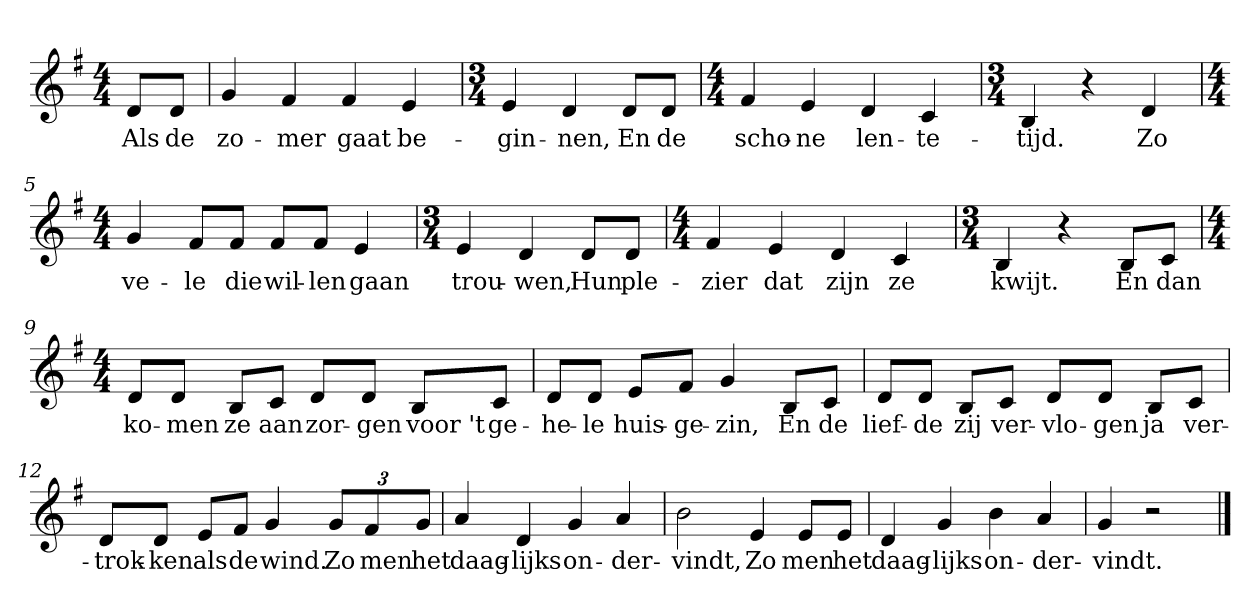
**kern	**text
*part1	*part1
*staff1	*staff1
*clefG2	*
*k[f#]	*
*G:	*
*M4/4	*
*MM120	*
=	=
8d/L	Als
8d/J	de
=1	=1
4g	zo-
4f#	-mer
4f#	gaat
4e	be-
=2	=2
*M3/4	*
4e	-gin-
4d	-nen,
8d/L	En
8d/J	de
=3	=3
*M4/4	*
4f#	scho-
4e	-ne
4d	len-
4c	-te-
=4	=4
*M3/4	*
4B	-tijd.
4r	.
4d	Zo
=5	=5
*M4/4	*
4g	ve-
8f#/L	-le
8f#/J	die
8f#/L	wil-
8f#/J	-len
4e	gaan
=6	=6
*M3/4	*
4e	trou-
4d	-wen,
8d/L	Hun
8d/J	ple-
=7	=7
*M4/4	*
4f#	-zier
4e	dat
4d	zijn
4c	ze
=8	=8
*M3/4	*
4B	kwijt.
4r	.
8B/L	En
8c/J	dan
=9	=9
*M4/4	*
8d/L	ko-
8d/J	-men
8B/L	ze
8c/J	aan
8d/L	zor-
8d/J	-gen
8B/L	voor 't
8c/J	ge-
=10	=10
8d/L	-he-
8d/J	-le
8e/L	huis-
8f#/J	-ge-
4g	-zin,
8B/L	En
8c/J	de
=11	=11
8d/L	lief-
8d/J	-de
8B/L	zij
8c/J	ver-
8d/L	-vlo-
8d/J	-gen
8B/L	ja
8c/J	ver-
=12	=12
8d/L	-trok-
8d/J	-ken
8e/L	als
8f#/J	de
4g	wind.
12g/L	Zo
12f#/	men
12g/J	het
=13	=13
4a	daag-
4d	-lijks
4g	on-
4a	-der-
=14	=14
2b	-vindt,
4e	Zo
8e/L	men
8e/J	het
=15	=15
4d	daag-
4g	-lijks
4b	on-
4a	-der-
=16	=16
4g	-vindt.
2r	.
==	==
*-	*-
